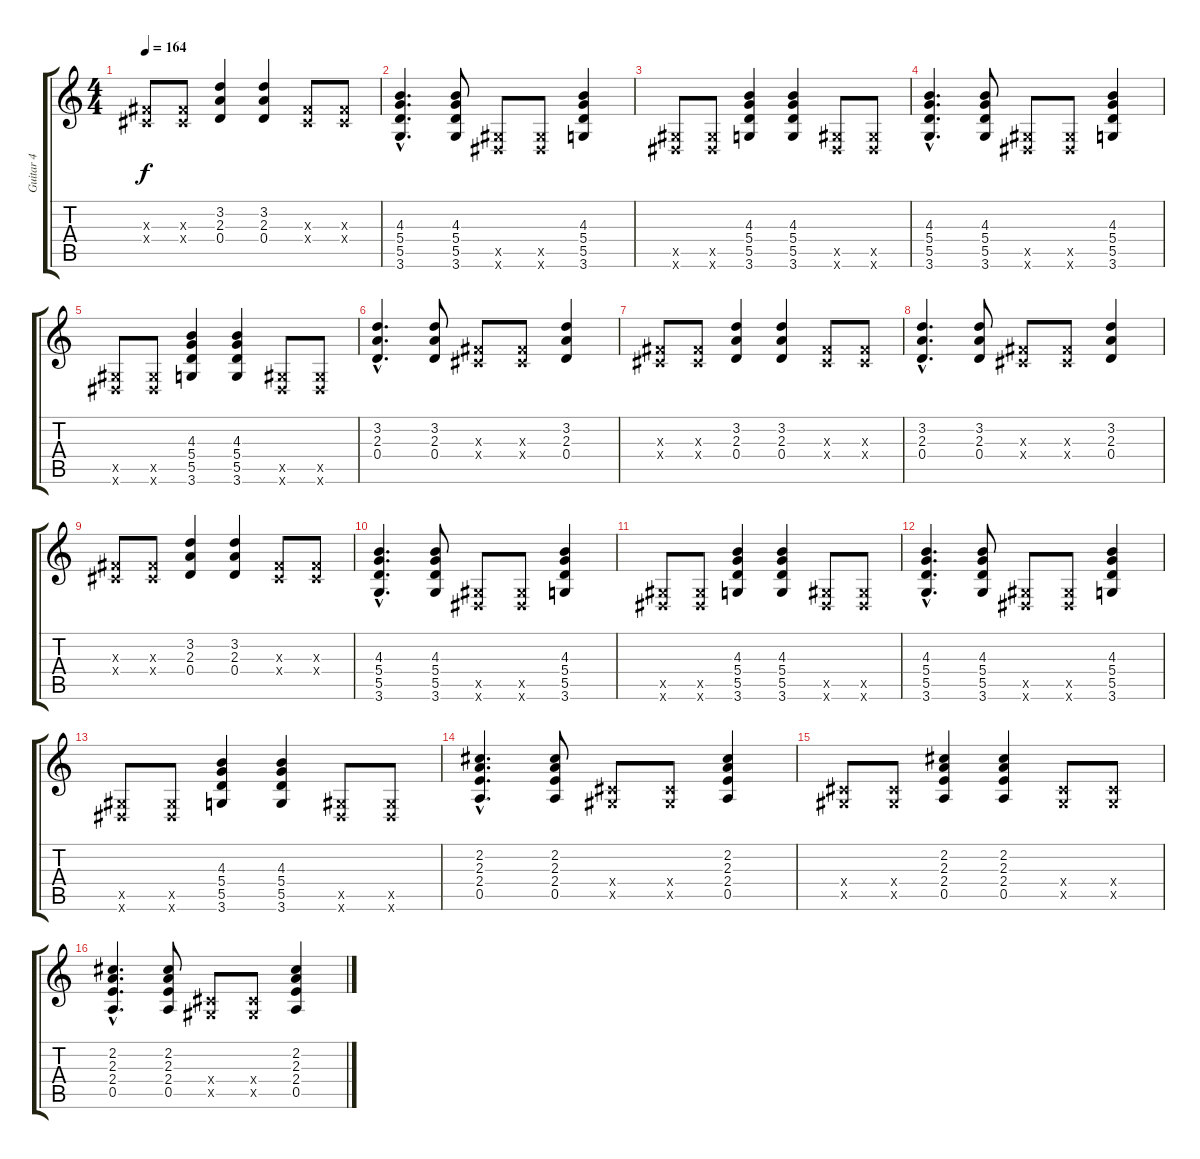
\track ("Guitar 4" "Guitar 4") {instrument distortionguitar}
\staff {score tabs}
\tuning (E4 B3 G3 D3 A2 E2) {hide}
\ts (4 4)
\tempo 164
\clef g2
\ks c
(-1.3{x} -1.4{x}).8{dy f} (-1.3{x} -1.4{x}).8 (3.2 2.3 0.4).4 (3.2 2.3 0.4).4 (-1.3{x} -1.4{x}).8 (-1.3{x} -1.4{x}).8 |
(4.3{hac} 5.4{hac} 5.5{hac} 3.6{hac}).4{d} (4.3 5.4 5.5 3.6).8 (-1.5{x} -1.6{x}).8 (-1.5{x} -1.6{x}).8 (4.3 5.4 5.5 3.6).4 |
(-1.5{x} -1.6{x}).8 (-1.5{x} -1.6{x}).8 (4.3 5.4 5.5 3.6).4 (4.3 5.4 5.5 3.6).4 (-1.5{x} -1.6{x}).8 (-1.5{x} -1.6{x}).8 |
(4.3{hac} 5.4{hac} 5.5{hac} 3.6{hac}).4{d} (4.3 5.4 5.5 3.6).8 (-1.5{x} -1.6{x}).8 (-1.5{x} -1.6{x}).8 (4.3 5.4 5.5 3.6).4 |
(-1.5{x} -1.6{x}).8 (-1.5{x} -1.6{x}).8 (4.3 5.4 5.5 3.6).4 (4.3 5.4 5.5 3.6).4 (-1.5{x} -1.6{x}).8 (-1.5{x} -1.6{x}).8 |
(3.2{hac} 2.3{hac} 0.4{hac}).4{d} (3.2 2.3 0.4).8 (-1.3{x} -1.4{x}).8 (-1.3{x} -1.4{x}).8 (3.2 2.3 0.4).4 |
(-1.3{x} -1.4{x}).8 (-1.3{x} -1.4{x}).8 (3.2 2.3 0.4).4 (3.2 2.3 0.4).4 (-1.3{x} -1.4{x}).8 (-1.3{x} -1.4{x}).8 |
(3.2{hac} 2.3{hac} 0.4{hac}).4{d} (3.2 2.3 0.4).8 (-1.3{x} -1.4{x}).8 (-1.3{x} -1.4{x}).8 (3.2 2.3 0.4).4 |
(-1.3{x} -1.4{x}).8 (-1.3{x} -1.4{x}).8 (3.2 2.3 0.4).4 (3.2 2.3 0.4).4 (-1.3{x} -1.4{x}).8 (-1.3{x} -1.4{x}).8 |
(4.3{hac} 5.4{hac} 5.5{hac} 3.6{hac}).4{d} (4.3 5.4 5.5 3.6).8 (-1.5{x} -1.6{x}).8 (-1.5{x} -1.6{x}).8 (4.3 5.4 5.5 3.6).4 |
(-1.5{x} -1.6{x}).8 (-1.5{x} -1.6{x}).8 (4.3 5.4 5.5 3.6).4 (4.3 5.4 5.5 3.6).4 (-1.5{x} -1.6{x}).8 (-1.5{x} -1.6{x}).8 |
(4.3{hac} 5.4{hac} 5.5{hac} 3.6{hac}).4{d} (4.3 5.4 5.5 3.6).8 (-1.5{x} -1.6{x}).8 (-1.5{x} -1.6{x}).8 (4.3 5.4 5.5 3.6).4 |
(-1.5{x} -1.6{x}).8 (-1.5{x} -1.6{x}).8 (4.3 5.4 5.5 3.6).4 (4.3 5.4 5.5 3.6).4 (-1.5{x} -1.6{x}).8 (-1.5{x} -1.6{x}).8 |
(2.2{hac} 2.3{hac} 2.4{hac} 0.5{hac}).4{d} (2.2 2.3 2.4 0.5).8 (-1.4{x} -1.5{x}).8 (-1.4{x} -1.5{x}).8 (2.2 2.3 2.4 0.5).4 |
(-1.4{x} -1.5{x}).8 (-1.4{x} -1.5{x}).8 (2.2 2.3 2.4 0.5).4 (2.2 2.3 2.4 0.5).4 (-1.4{x} -1.5{x}).8 (-1.4{x} -1.5{x}).8 |
(2.2{hac} 2.3{hac} 2.4{hac} 0.5{hac}).4{d} (2.2 2.3 2.4 0.5).8 (-1.4{x} -1.5{x}).8 (-1.4{x} -1.5{x}).8 (2.2 2.3 2.4 0.5).4
